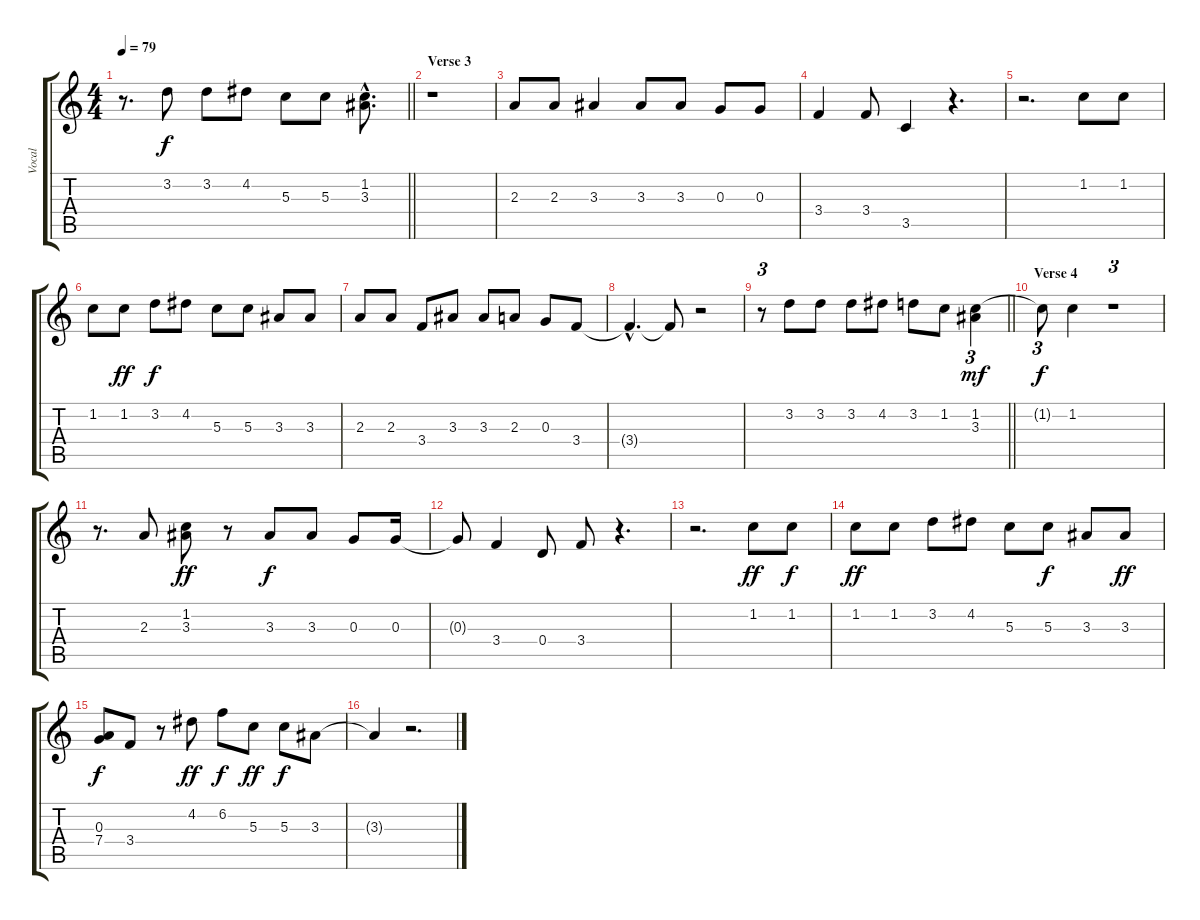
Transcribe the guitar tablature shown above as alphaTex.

\track ("Vocal" "Vocal") {instrument contrabass}
\staff {score tabs}
\tuning (E4 B3 G3 D3 A2 E2) {hide}
\ts (4 4)
\tempo 79
\clef g2
\barLineRight lightlight
\ks c
r.8{d dy f} 3.2.8 3.2.8 4.2.8 5.3.8 5.3.8 (1.2{hac} 3.3{hac}).8{d} |
\section ("" "Verse 3")
r.1 |
2.3.8 2.3.8 3.3.4 3.3.8 3.3.8 0.3.8 0.3.8 |
3.4.4 3.4.8 3.5.4 r.4{d} |
r.2{d} 1.2.8 1.2.8 |
1.2.8 1.2.8{dy ff} 3.2.8{dy f} 4.2.8 5.3.8 5.3.8 3.3.8 3.3.8 |
2.3.8 2.3.8 3.4.8 3.3.8 3.3.8 2.3.8 0.3.8 3.4.8 |
3.4{hac t}.4{d} 3.4{t}.8 r.2 |
\barLineRight lightlight
r.8{tu (3 2)} 3.2.8 3.2.8 3.2.8 4.2.8 3.2.8 1.2.8 (1.2 3.3).4{tu (3 2) dy mf} |
\section ("" "Verse 4")
1.2{t}.8{tu (3 2) dy f} 1.2.4 r.1{tu (3 2)} |
r.8{d} 2.3.8 (1.2 3.3).8{dy ff} r.8 3.3.8{dy f} 3.3.8 0.3.8 0.3.16 |
0.3{t}.8 3.4.4 0.4.8 3.4.8 r.4{d} |
r.2{d} 1.2.8{dy ff} 1.2.8{dy f} |
1.2.8{dy ff} 1.2.8 3.2.8 4.2.8 5.3.8 5.3.8{dy f} 3.3.8 3.3.8{dy ff} |
(0.3 7.4).8{dy f} 3.4.8 r.8 4.2.8{dy ff} 6.2.8{dy f} 5.3.8{dy ff} 5.3.8{dy f} 3.3.8 |
3.3{t}.4 r.2{d}
